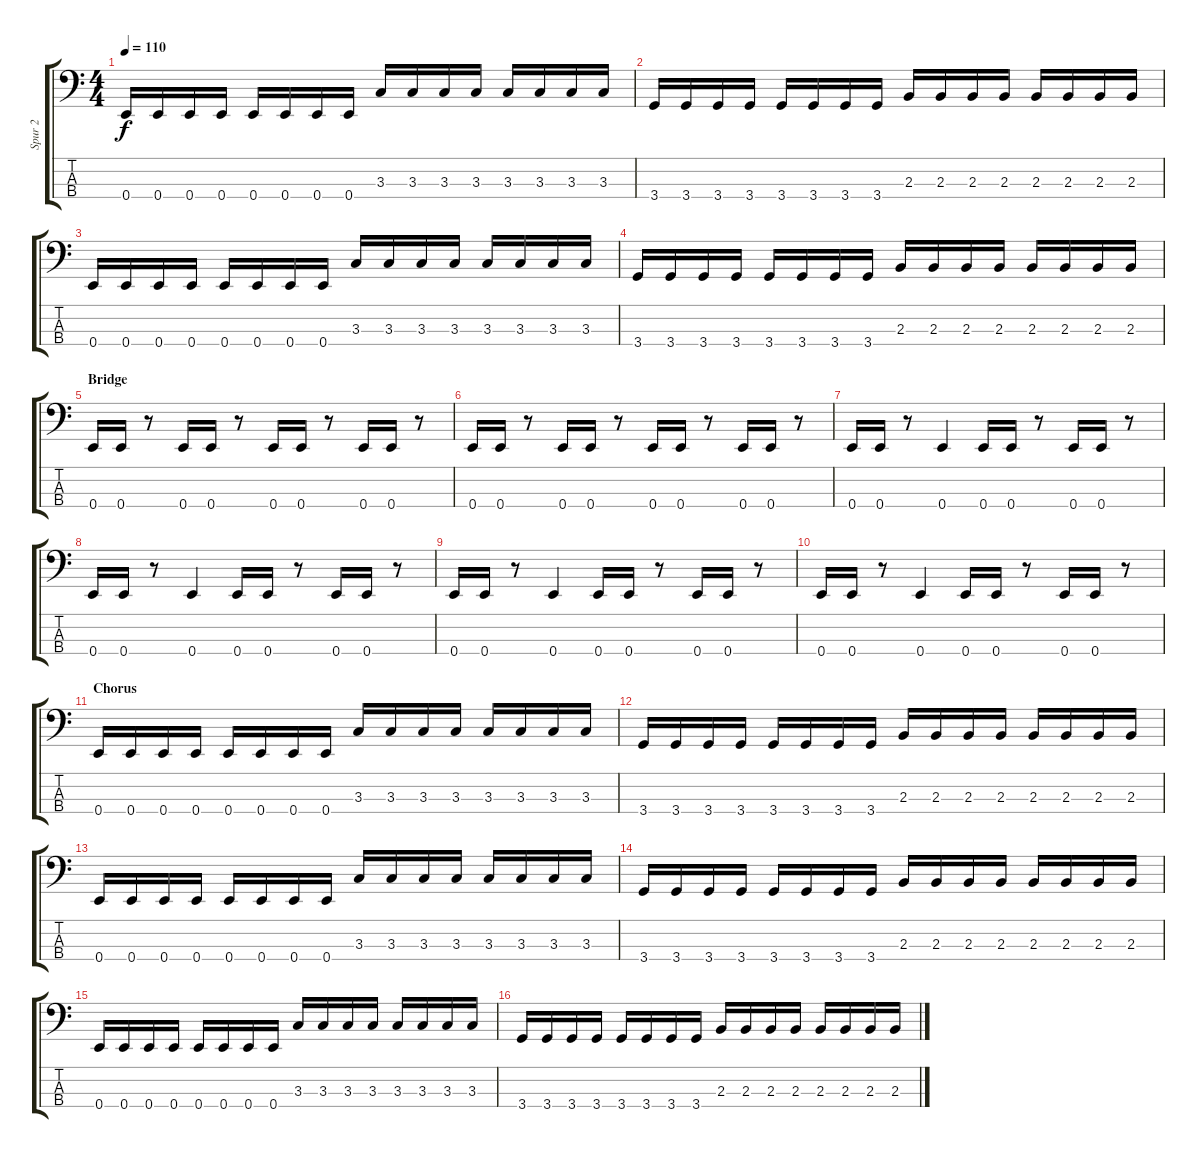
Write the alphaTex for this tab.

\track ("Spur 2" "Spur 2") {instrument electricbasspick}
\staff {score tabs}
\tuning (G2 D2 A1 E1) {hide}
\ts (4 4)
\tempo 110
\clef f4
\ks c
0.4.16{dy f} 0.4.16 0.4.16 0.4.16 0.4.16 0.4.16 0.4.16 0.4.16 3.3.16 3.3.16 3.3.16 3.3.16 3.3.16 3.3.16 3.3.16 3.3.16 |
3.4.16 3.4.16 3.4.16 3.4.16 3.4.16 3.4.16 3.4.16 3.4.16 2.3.16 2.3.16 2.3.16 2.3.16 2.3.16 2.3.16 2.3.16 2.3.16 |
0.4.16 0.4.16 0.4.16 0.4.16 0.4.16 0.4.16 0.4.16 0.4.16 3.3.16 3.3.16 3.3.16 3.3.16 3.3.16 3.3.16 3.3.16 3.3.16 |
3.4.16 3.4.16 3.4.16 3.4.16 3.4.16 3.4.16 3.4.16 3.4.16 2.3.16 2.3.16 2.3.16 2.3.16 2.3.16 2.3.16 2.3.16 2.3.16 |
\section ("" "Bridge")
0.4.16 0.4.16 r.8 0.4.16 0.4.16 r.8 0.4.16 0.4.16 r.8 0.4.16 0.4.16 r.8 |
0.4.16 0.4.16 r.8 0.4.16 0.4.16 r.8 0.4.16 0.4.16 r.8 0.4.16 0.4.16 r.8 |
0.4.16 0.4.16 r.8 0.4.4 0.4.16 0.4.16 r.8 0.4.16 0.4.16 r.8 |
0.4.16 0.4.16 r.8 0.4.4 0.4.16 0.4.16 r.8 0.4.16 0.4.16 r.8 |
0.4.16 0.4.16 r.8 0.4.4 0.4.16 0.4.16 r.8 0.4.16 0.4.16 r.8 |
0.4.16 0.4.16 r.8 0.4.4 0.4.16 0.4.16 r.8 0.4.16 0.4.16 r.8 |
\section ("" "Chorus")
0.4.16 0.4.16 0.4.16 0.4.16 0.4.16 0.4.16 0.4.16 0.4.16 3.3.16 3.3.16 3.3.16 3.3.16 3.3.16 3.3.16 3.3.16 3.3.16 |
3.4.16 3.4.16 3.4.16 3.4.16 3.4.16 3.4.16 3.4.16 3.4.16 2.3.16 2.3.16 2.3.16 2.3.16 2.3.16 2.3.16 2.3.16 2.3.16 |
0.4.16 0.4.16 0.4.16 0.4.16 0.4.16 0.4.16 0.4.16 0.4.16 3.3.16 3.3.16 3.3.16 3.3.16 3.3.16 3.3.16 3.3.16 3.3.16 |
3.4.16 3.4.16 3.4.16 3.4.16 3.4.16 3.4.16 3.4.16 3.4.16 2.3.16 2.3.16 2.3.16 2.3.16 2.3.16 2.3.16 2.3.16 2.3.16 |
0.4.16 0.4.16 0.4.16 0.4.16 0.4.16 0.4.16 0.4.16 0.4.16 3.3.16 3.3.16 3.3.16 3.3.16 3.3.16 3.3.16 3.3.16 3.3.16 |
3.4.16 3.4.16 3.4.16 3.4.16 3.4.16 3.4.16 3.4.16 3.4.16 2.3.16 2.3.16 2.3.16 2.3.16 2.3.16 2.3.16 2.3.16 2.3.16
